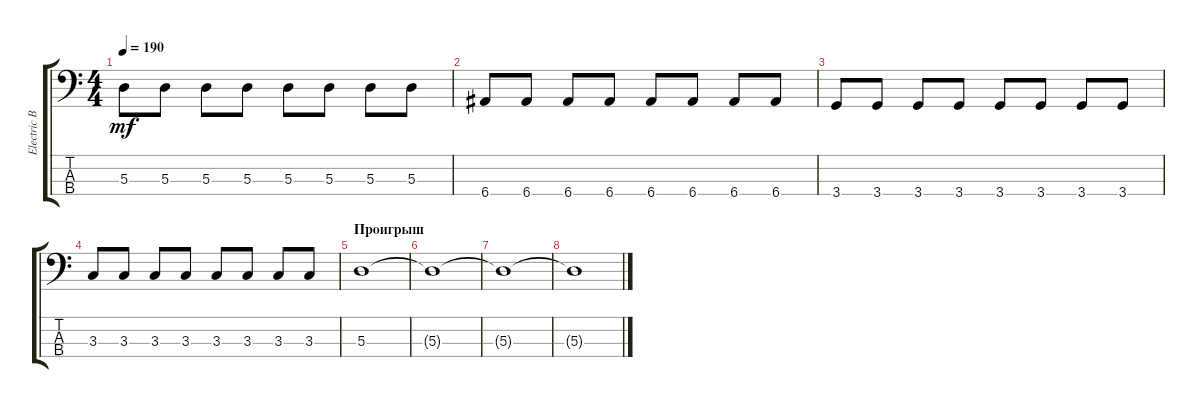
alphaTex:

\track ("Electric Bass" "Electric B") {instrument electricbassfinger}
\staff {score tabs}
\tuning (G2 D2 A1 E1) {hide}
\ts (4 4)
\tempo 190
\clef f4
\ks c
5.3.8{dy mf} 5.3.8 5.3.8 5.3.8 5.3.8 5.3.8 5.3.8 5.3.8 |
6.4.8 6.4.8 6.4.8 6.4.8 6.4.8 6.4.8 6.4.8 6.4.8 |
3.4.8 3.4.8 3.4.8 3.4.8 3.4.8 3.4.8 3.4.8 3.4.8 |
3.3.8 3.3.8 3.3.8 3.3.8 3.3.8 3.3.8 3.3.8 3.3.8 |
\section ("" "Проигрыш")
5.3.1 |
5.3{t}.1 |
5.3{t}.1 |
5.3{t}.1
